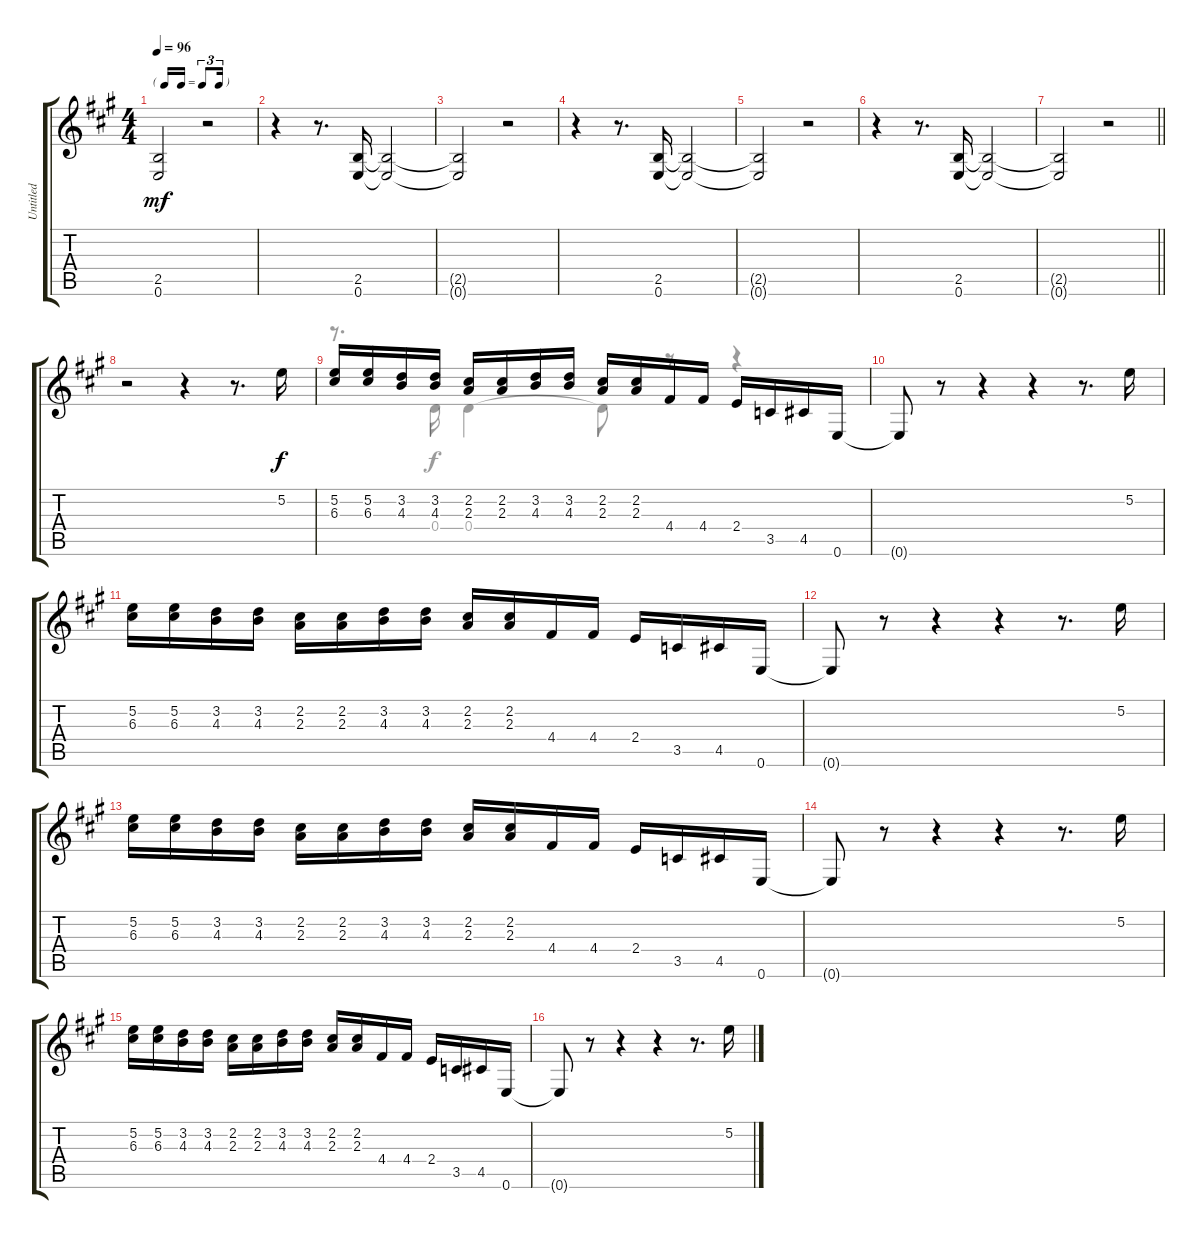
\track ("Untitled" "Untitled") {instrument overdrivenguitar}
\staff {score tabs}
\tuning (E4 B3 G3 D3 A2 E2) {hide}
\voice
\ts (4 4)
\tf triplet16th
\tempo 96
\clef g2
\ks a
(2.5{t} 0.6{t}).2{dy mf} r.2 |
r.4 r.8{d} (2.5 0.6).16 (2.5{t} 0.6{t}).2 |
(2.5{t} 0.6{t}).2 r.2 |
r.4 r.8{d} (2.5 0.6).16 (2.5{t} 0.6{t}).2 |
(2.5{t} 0.6{t}).2 r.2 |
r.4 r.8{d} (2.5 0.6).16 (2.5{t} 0.6{t}).2 |
\barLineRight lightlight
(2.5{t} 0.6{t}).2 r.2 |
r.2 r.4 r.8{d} 5.2.16{dy f} |
(5.2 6.3).16 (5.2 6.3).16 (3.2 4.3).16 (3.2 4.3).16 (2.2 2.3).16 (2.2 2.3).16 (3.2 4.3).16 (3.2 4.3).16 (2.2 2.3).16 (2.2 2.3).16 4.4.16 4.4.16 2.4.16 3.5.16 4.5.16 0.6.16 |
0.6{t}.8 r.8 r.4 r.4 r.8{d} 5.2.16 |
(5.2 6.3).16 (5.2 6.3).16 (3.2 4.3).16 (3.2 4.3).16 (2.2 2.3).16 (2.2 2.3).16 (3.2 4.3).16 (3.2 4.3).16 (2.2 2.3).16 (2.2 2.3).16 4.4.16 4.4.16 2.4.16 3.5.16 4.5.16 0.6.16 |
0.6{t}.8 r.8 r.4 r.4 r.8{d} 5.2.16 |
(5.2 6.3).16 (5.2 6.3).16 (3.2 4.3).16 (3.2 4.3).16 (2.2 2.3).16 (2.2 2.3).16 (3.2 4.3).16 (3.2 4.3).16 (2.2 2.3).16 (2.2 2.3).16 4.4.16 4.4.16 2.4.16 3.5.16 4.5.16 0.6.16 |
0.6{t}.8 r.8 r.4 r.4 r.8{d} 5.2.16 |
(5.2 6.3).16 (5.2 6.3).16 (3.2 4.3).16 (3.2 4.3).16 (2.2 2.3).16 (2.2 2.3).16 (3.2 4.3).16 (3.2 4.3).16 (2.2 2.3).16 (2.2 2.3).16 4.4.16 4.4.16 2.4.16 3.5.16 4.5.16 0.6.16 |
0.6{t}.8 r.8 r.4 r.4 r.8{d} 5.2.16
\voice
\clef g2
\ottava regular
\simile none
\ks a
|
|
|
|
|
|
\barLineRight lightlight
|
|
r.8{d} 0.4.16 0.4.4 0.4{t}.8 r.8 r.4 |
|
|
|
|
|
|
